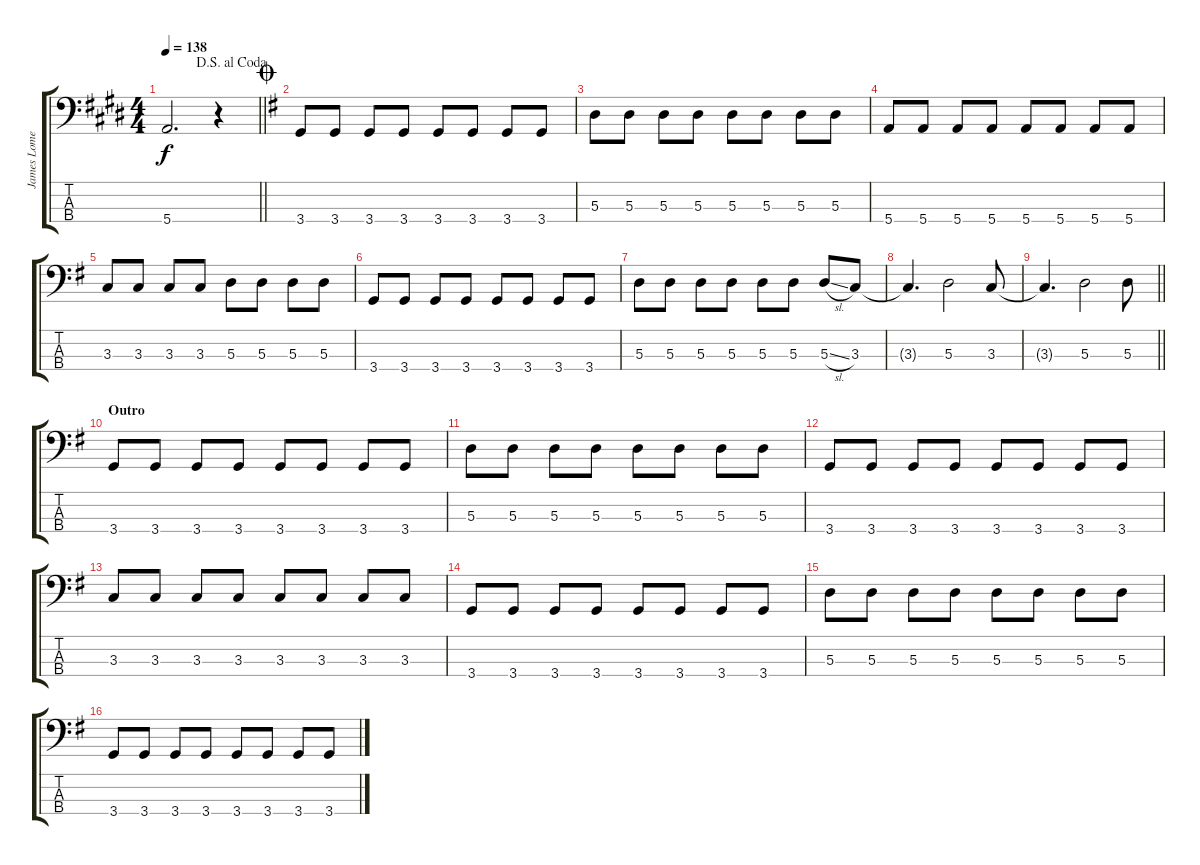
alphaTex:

\track ("James Lomenzo" "James Lome") {instrument electricbassfinger}
\staff {score tabs}
\tuning (G2 D2 A1 E1) {hide}
\ts (4 4)
\jump dalsegnoalcoda
\tempo 138
\clef f4
\barLineRight lightlight
\ks c#minor
5.4{t}.2{d dy f} r.4 |
\jump coda
\ks g
3.4.8 3.4.8 3.4.8 3.4.8 3.4.8 3.4.8 3.4.8 3.4.8 |
5.3.8 5.3.8 5.3.8 5.3.8 5.3.8 5.3.8 5.3.8 5.3.8 |
5.4.8 5.4.8 5.4.8 5.4.8 5.4.8 5.4.8 5.4.8 5.4.8 |
3.3.8 3.3.8 3.3.8 3.3.8 5.3.8 5.3.8 5.3.8 5.3.8 |
3.4.8 3.4.8 3.4.8 3.4.8 3.4.8 3.4.8 3.4.8 3.4.8 |
5.3.8 5.3.8 5.3.8 5.3.8 5.3.8 5.3.8 5.3{sl}.8 3.3.8 |
3.3{t}.4{d} 5.3.2 3.3.8 |
\barLineRight lightlight
3.3{t}.4{d} 5.3.2 5.3.8 |
\section ("" "Outro")
3.4.8 3.4.8 3.4.8 3.4.8 3.4.8 3.4.8 3.4.8 3.4.8 |
5.3.8 5.3.8 5.3.8 5.3.8 5.3.8 5.3.8 5.3.8 5.3.8 |
3.4.8 3.4.8 3.4.8 3.4.8 3.4.8 3.4.8 3.4.8 3.4.8 |
3.3.8 3.3.8 3.3.8 3.3.8 3.3.8 3.3.8 3.3.8 3.3.8 |
3.4.8 3.4.8 3.4.8 3.4.8 3.4.8 3.4.8 3.4.8 3.4.8 |
5.3.8 5.3.8 5.3.8 5.3.8 5.3.8 5.3.8 5.3.8 5.3.8 |
3.4.8 3.4.8 3.4.8 3.4.8 3.4.8 3.4.8 3.4.8 3.4.8
